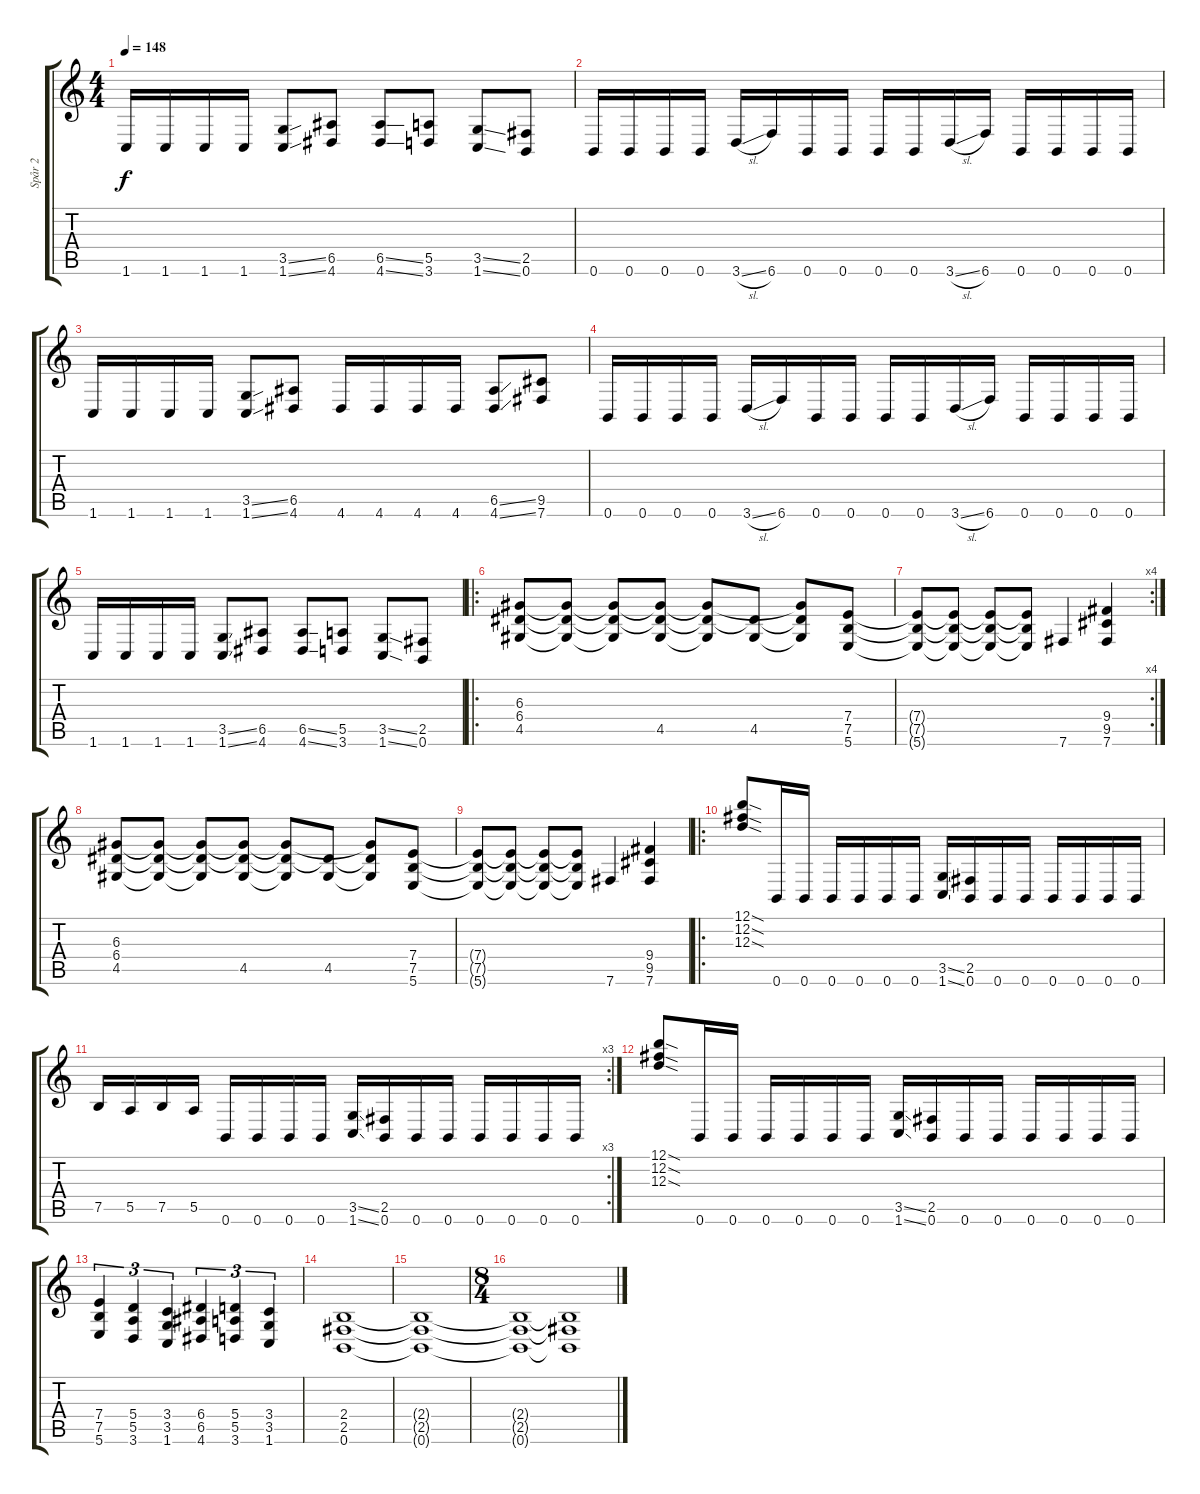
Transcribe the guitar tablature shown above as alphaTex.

\track ("Spår 2" "Spår 2") {instrument distortionguitar}
\staff {score tabs}
\tuning (B3 Gb3 D3 A2 E2 B1) {hide}
\ts (4 4)
\tempo 148
\clef g2
\ks c
1.6.16{dy f} 1.6.16 1.6.16 1.6.16 (3.5{ss} 1.6{ss}).8 (6.5 4.6).8 (6.5{ss} 4.6{ss}).8 (5.5 3.6).8 (3.5{ss} 1.6{ss}).8 (2.5 0.6).8 |
0.6.16 0.6.16 0.6.16 0.6.16 3.6{sl}.16 6.6.16 0.6.16 0.6.16 0.6.16 0.6.16 3.6{sl}.16 6.6.16 0.6.16 0.6.16 0.6.16 0.6.16 |
1.6.16 1.6.16 1.6.16 1.6.16 (3.5{ss} 1.6{ss}).8 (6.5 4.6).8 4.6.16 4.6.16 4.6.16 4.6.16 (6.5{ss} 4.6{ss}).8 (9.5 7.6).8 |
0.6.16 0.6.16 0.6.16 0.6.16 3.6{sl}.16 6.6.16 0.6.16 0.6.16 0.6.16 0.6.16 3.6{sl}.16 6.6.16 0.6.16 0.6.16 0.6.16 0.6.16 |
1.6.16 1.6.16 1.6.16 1.6.16 (3.5{ss} 1.6{ss}).8 (6.5 4.6).8 (6.5{ss} 4.6{ss}).8 (5.5 3.6).8 (3.5{ss} 1.6{ss}).8 (2.5 0.6).8 |
\ro
(6.3 6.4 4.5).8 (6.3{t} 6.4{t} 4.5{t}).8 (6.3{t} 6.4{t} 4.5{t}).8 (6.3{t} 6.4{t} 4.5).8 (6.3{t} 6.4{t} 4.5{t}).8 (6.4{t} 4.5).8 (6.3{t} 6.4{t} 4.5{t}).8 (7.4 7.5 5.6).8 |
\rc 4
(7.4{t} 7.5{t} 5.6{t}).8 (7.4{t} 7.5{t} 5.6{t}).8 (7.4{t} 7.5{t} 5.6{t}).8 (7.4{t} 7.5{t} 5.6{t}).8 7.6.4 (9.4 9.5 7.6).4 |
(6.3 6.4 4.5).8 (6.3{t} 6.4{t} 4.5{t}).8 (6.3{t} 6.4{t} 4.5{t}).8 (6.3{t} 6.4{t} 4.5).8 (6.3{t} 6.4{t} 4.5{t}).8 (6.4{t} 4.5).8 (6.3{t} 6.4{t} 4.5{t}).8 (7.4 7.5 5.6).8 |
(7.4{t} 7.5{t} 5.6{t}).8 (7.4{t} 7.5{t} 5.6{t}).8 (7.4{t} 7.5{t} 5.6{t}).8 (7.4{t} 7.5{t} 5.6{t}).8 7.6.4 (9.4 9.5 7.6).4 |
\ro
(12.1{sod} 12.2{sod} 12.3{sod}).8 0.6.16 0.6.16 0.6.16 0.6.16 0.6.16 0.6.16 (3.5{ss} 1.6{ss}).16 (2.5 0.6).16 0.6.16 0.6.16 0.6.16 0.6.16 0.6.16 0.6.16 |
\rc 3
7.5.16 5.5.16 7.5.16 5.5.16 0.6.16 0.6.16 0.6.16 0.6.16 (3.5{ss} 1.6{ss}).16 (2.5 0.6).16 0.6.16 0.6.16 0.6.16 0.6.16 0.6.16 0.6.16 |
(12.1{sod} 12.2{sod} 12.3{sod}).8 0.6.16 0.6.16 0.6.16 0.6.16 0.6.16 0.6.16 (3.5{ss} 1.6{ss}).16 (2.5 0.6).16 0.6.16 0.6.16 0.6.16 0.6.16 0.6.16 0.6.16 |
(7.4 7.5 5.6).4{tu (3 2)} (5.4 5.5 3.6).4{tu (3 2)} (3.4 3.5 1.6).4{tu (3 2)} (6.4 6.5 4.6).4{tu (3 2)} (5.4 5.5 3.6).4{tu (3 2)} (3.4 3.5 1.6).4{tu (3 2)} |
(2.4 2.5 0.6).1 |
(2.4{t} 2.5{t} 0.6{t}).1{volume 3} |
\ts (8 4)
(2.4{t} 2.5{t} 0.6{t}).1{volume 13} (2.4{t} 2.5{t} 0.6{t}).1
